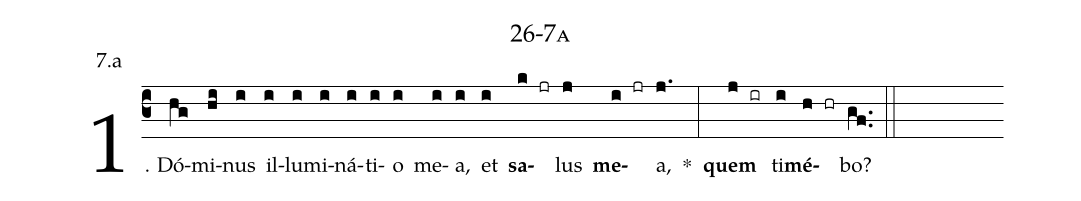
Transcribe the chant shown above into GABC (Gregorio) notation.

name: 26-7a;
annotation: 7.a;
%%
(c3)1. Dó(hg)mi(hi)nus(i) il(i)lu(i)mi(i)ná(i)ti(i)o(i) me(i)a,(i) et(i) <b>sa</b>(k jr)lus(j) <b>me</b>(i jr)a,(j.) *(:) <b>quem</b>(j ir) ti(i)<b>mé</b>(h hr)bo?(gf..) (::)
